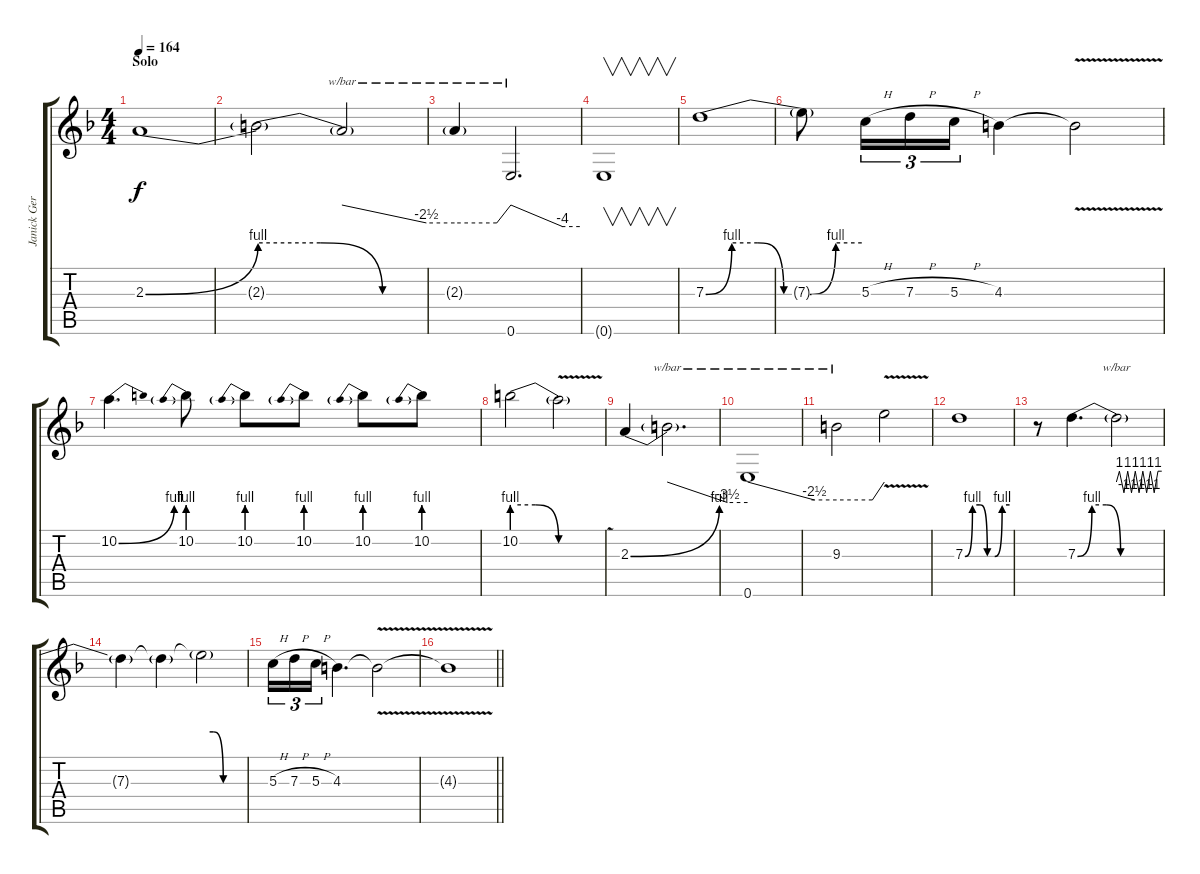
\track ("Janick Gers" "Janick Ger") {instrument acousticguitarsteel}
\staff {score tabs}
\tuning (E4 B3 G3 D3 A2 E2) {hide}
\ts (4 4)
\section ("" "Solo")
\tempo 164
\clef g2
\ks f
2.3{be (bend 0 0 60 4)}.1{dy f balance 0} |
2.3{be (custom 0 4 15 4 30 0 60 0) t}.2{balance 16} 2.3{t}.2{tbe (custom default 0 0 45 -10 60 -10)} |
2.3{t}.4{tbe (custom default 0 -10 45 -10 60 0)} 0.6.2{d tbe (custom default 0 0 45 -16 60 -16)} |
0.6{t}.1{v} |
7.3{be (custom 0 0 10 4 20 4 30 0 40 0 50 4 60 4)}.1{balance 8} |
7.3{t}.8 5.3{h}.16{tu (3 2)} 7.3{h}.16{tu (3 2)} 5.3{h}.16{tu (3 2)} 4.3.4 4.3{v t}.2 |
10.2{be (bend 0 0 60 4)}.4{d} 10.2{be (prebend 0 4 60 4)}.8 10.2{be (prebend 0 4 60 4)}.8 10.2{be (prebend 0 4 60 4)}.8 10.2{be (prebend 0 4 60 4)}.8 10.2{be (prebend 0 4 60 4)}.8 |
10.2{be (custom 0 4 15 4 30 0 60 0)}.2 10.2{v t}.2 |
2.3{be (bend 0 0 60 4)}.4 2.3{t}.2{d tbe (custom default 0 0 45 -14 60 -14)} |
0.6.1{tbe (custom default 0 0 45 -10 60 -10)} |
9.3.2{tbe (custom default 0 -10 45 -10 60 0)} 9.3{v t}.2 |
7.3{be (custom 0 0 10 4 20 4 30 0 40 0 50 4 60 4)}.1 |
r.8 7.3{be (custom 0 0 10 4 20 4 30 0 60 0)}.4{d} 7.3{t}.2{tbe (custom default 0 0 4 4 10 -4 15 4 20 -4 25 4 30 -4 35 4 40 -4 45 4 50 -4 55 4 60 4)} |
7.3{t}.4 7.3{t}.4 7.3{be (custom 0 4 15 4 30 0 60 0) t}.2 |
5.3{h}.16{tu (3 2)} 7.3{h}.16{tu (3 2)} 5.3{h}.16{tu (3 2)} 4.3.4{d} 4.3{v t}.2 |
\barLineRight lightlight
4.3{t}.1
